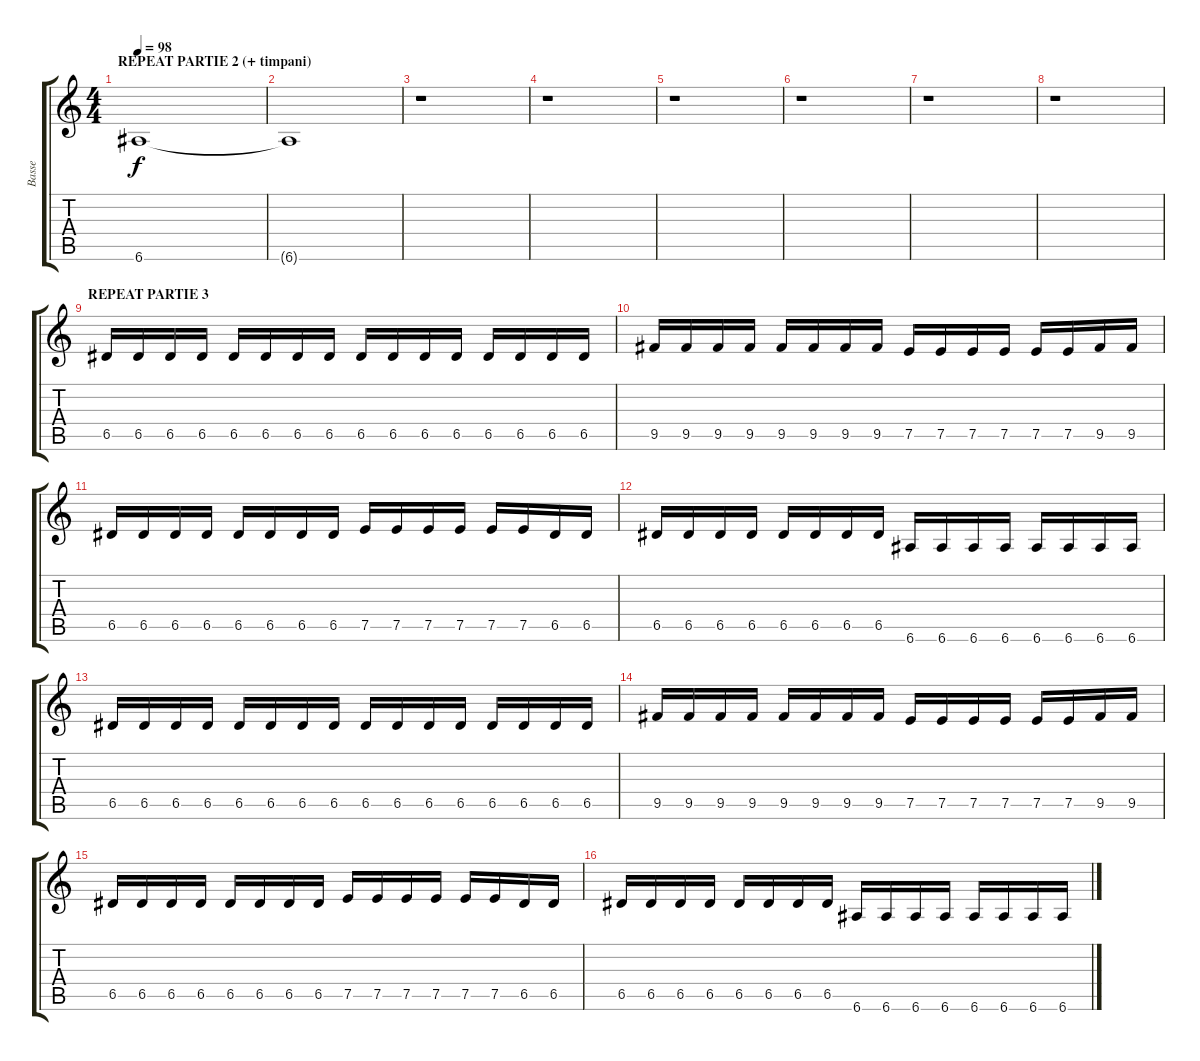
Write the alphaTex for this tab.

\track ("Basse" "Basse") {instrument electricbasspick}
\staff {score tabs}
\tuning (E4 B3 G3 D3 A2 E2) {hide}
\ts (4 4)
\section ("" "REPEAT PARTIE 2 (+ timpani)")
\tempo 98
\clef g2
\ks c
6.6.1{dy f} |
6.6{t}.1 |
r.1 |
r.1 |
r.1 |
r.1 |
r.1 |
r.1 |
\section ("" "REPEAT PARTIE 3")
6.5.16 6.5.16 6.5.16 6.5.16 6.5.16 6.5.16 6.5.16 6.5.16 6.5.16 6.5.16 6.5.16 6.5.16 6.5.16 6.5.16 6.5.16 6.5.16 |
9.5.16 9.5.16 9.5.16 9.5.16 9.5.16 9.5.16 9.5.16 9.5.16 7.5.16 7.5.16 7.5.16 7.5.16 7.5.16 7.5.16 9.5.16 9.5.16 |
6.5.16 6.5.16 6.5.16 6.5.16 6.5.16 6.5.16 6.5.16 6.5.16 7.5.16 7.5.16 7.5.16 7.5.16 7.5.16 7.5.16 6.5.16 6.5.16 |
6.5.16 6.5.16 6.5.16 6.5.16 6.5.16 6.5.16 6.5.16 6.5.16 6.6.16 6.6.16 6.6.16 6.6.16 6.6.16 6.6.16 6.6.16 6.6.16 |
6.5.16 6.5.16 6.5.16 6.5.16 6.5.16 6.5.16 6.5.16 6.5.16 6.5.16 6.5.16 6.5.16 6.5.16 6.5.16 6.5.16 6.5.16 6.5.16 |
9.5.16 9.5.16 9.5.16 9.5.16 9.5.16 9.5.16 9.5.16 9.5.16 7.5.16 7.5.16 7.5.16 7.5.16 7.5.16 7.5.16 9.5.16 9.5.16 |
6.5.16 6.5.16 6.5.16 6.5.16 6.5.16 6.5.16 6.5.16 6.5.16 7.5.16 7.5.16 7.5.16 7.5.16 7.5.16 7.5.16 6.5.16 6.5.16 |
6.5.16 6.5.16 6.5.16 6.5.16 6.5.16 6.5.16 6.5.16 6.5.16 6.6.16 6.6.16 6.6.16 6.6.16 6.6.16 6.6.16 6.6.16 6.6.16
